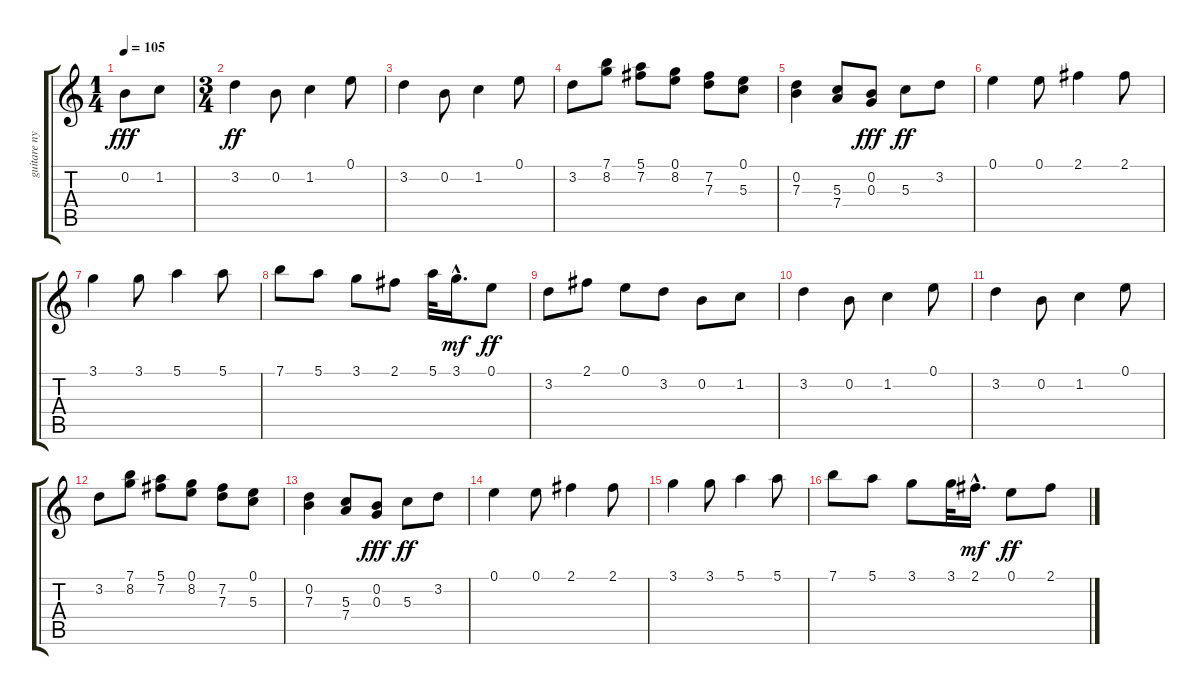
\track ("guitare nylon" "guitare ny") {instrument acousticguitarnylon}
\staff {score tabs}
\tuning (E4 B3 G3 D3 A2 E2) {hide}
\ts (1 4)
\tempo 105
\clef g2
\ks c
0.2.8{dy fff instrument acousticguitarnylon} 1.2.8 |
\ts (3 4)
3.2.4{dy ff} 0.2.8 1.2.4 0.1.8 |
3.2.4 0.2.8 1.2.4 0.1.8 |
3.2.8 (7.1 8.2).8 (5.1 7.2).8 (0.1 8.2).8 (7.2 7.3).8 (0.1 5.3).8 |
(0.2 7.3).4 (5.3 7.4).8 (0.2 0.3).8{dy fff} 5.3.8{dy ff} 3.2.8 |
0.1.4 0.1.8 2.1.4 2.1.8 |
3.1.4 3.1.8 5.1.4 5.1.8 |
7.1.8 5.1.8 3.1.8 2.1.8 5.1.32 3.1{hac}.16{d dy mf} 0.1.8{dy ff} |
3.2.8 2.1.8 0.1.8 3.2.8 0.2.8 1.2.8 |
3.2.4 0.2.8 1.2.4 0.1.8 |
3.2.4 0.2.8 1.2.4 0.1.8 |
3.2.8 (7.1 8.2).8 (5.1 7.2).8 (0.1 8.2).8 (7.2 7.3).8 (0.1 5.3).8 |
(0.2 7.3).4 (5.3 7.4).8 (0.2 0.3).8{dy fff} 5.3.8{dy ff} 3.2.8 |
0.1.4 0.1.8 2.1.4 2.1.8 |
3.1.4 3.1.8 5.1.4 5.1.8 |
7.1.8 5.1.8 3.1.8 3.1.32 2.1{hac}.16{d dy mf} 0.1.8{dy ff} 2.1.8
